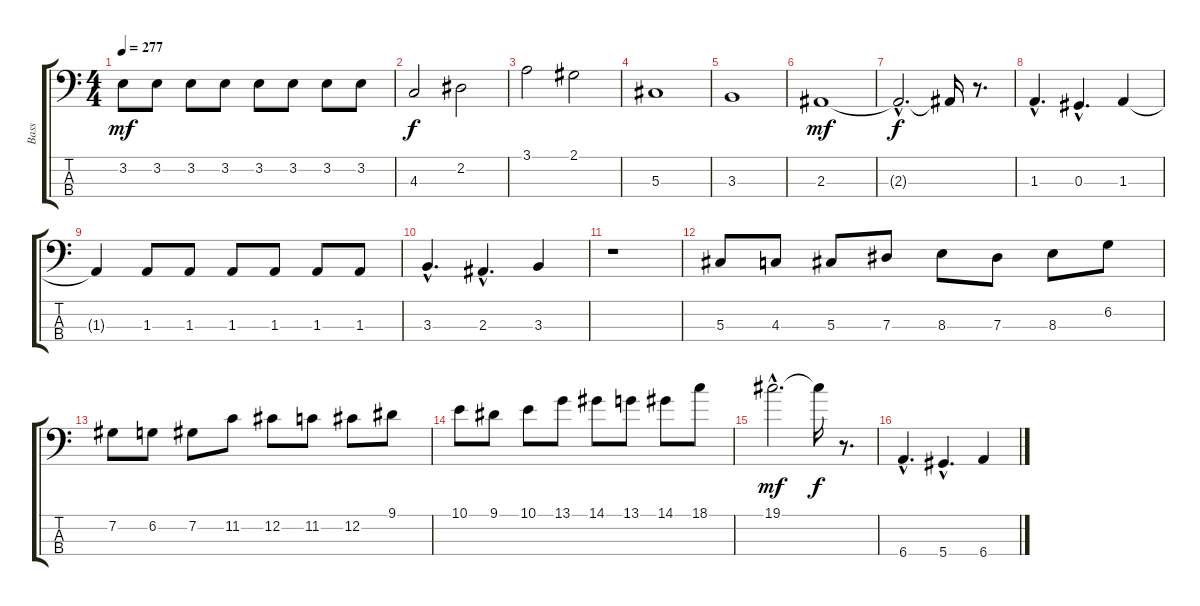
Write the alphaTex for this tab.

\track ("Bass" "Bass") {instrument electricbassfinger}
\staff {score tabs}
\tuning (Gb2 Db2 Ab1 Eb1) {hide}
\ts (4 4)
\tempo 277
\clef f4
\ks c
3.2.8{dy mf} 3.2.8 3.2.8 3.2.8 3.2.8 3.2.8 3.2.8 3.2.8 |
4.3.2{dy f} 2.2.2 |
3.1.2 2.1.2 |
5.3.1 |
3.3.1 |
2.3.1{dy mf} |
2.3{hac t}.2{d dy f} 2.3{t}.16 r.8{d} |
1.3{hac}.4{d} 0.3{hac}.4{d} 1.3.4 |
1.3{t}.4 1.3.8 1.3.8 1.3.8 1.3.8 1.3.8 1.3.8 |
3.3{hac}.4{d} 2.3{hac}.4{d} 3.3.4 |
r.1 |
5.3.8 4.3.8 5.3.8 7.3.8 8.3.8 7.3.8 8.3.8 6.2.8 |
7.2.8 6.2.8 7.2.8 11.2.8 12.2.8 11.2.8 12.2.8 9.1.8 |
10.1.8 9.1.8 10.1.8 13.1.8 14.1.8 13.1.8 14.1.8 18.1.8 |
19.1{hac}.2{d dy mf} 19.1{t}.16{dy f} r.8{d} |
6.4{hac}.4{d} 5.4{hac}.4{d} 6.4.4
